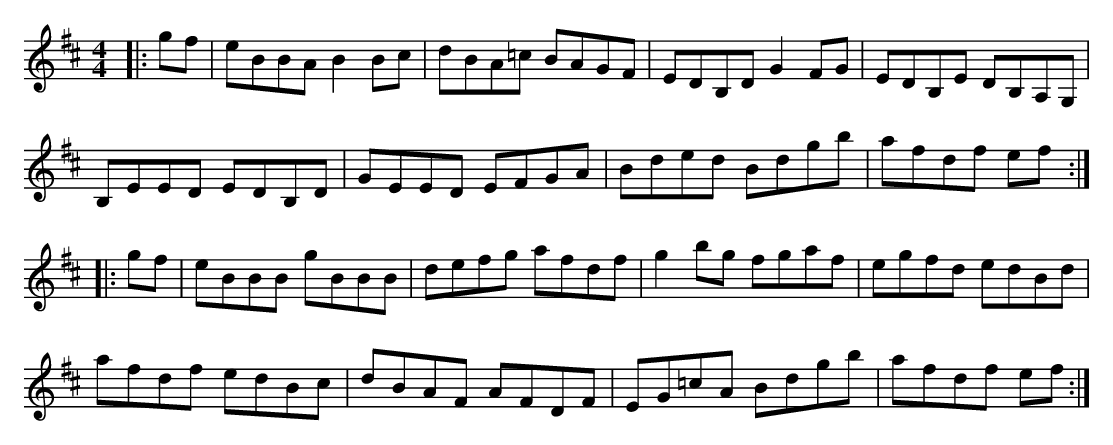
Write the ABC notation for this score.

X:1
M:4/4
K:Edor
|:gf|eBBA B2Bc|dBA=c BAGF|EDB,D G2FG|EDB,E DB,A,G,|
B,EED EDB,D|GEED EFGA|Bded Bdgb|afdf ef:|
|:gf|eBBB gBBB|defg afdf|g2bg fgaf|egfd edBd|
afdf edBc|dBAF AFDF|EG=cA Bdgb|afdf ef:|
